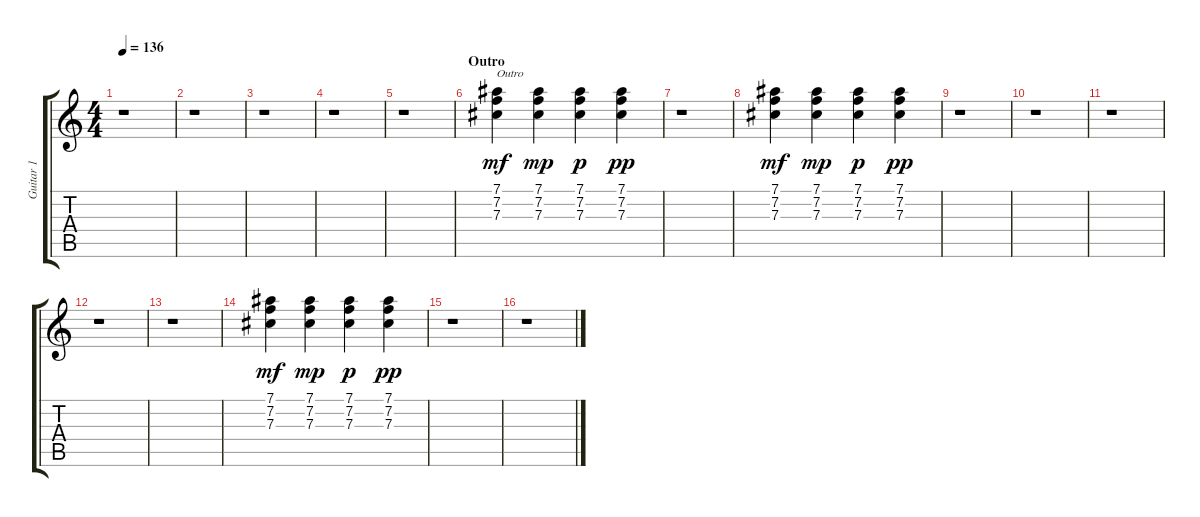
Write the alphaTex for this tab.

\track ("Guitar 1" "Guitar 1") {instrument electricguitarclean}
\staff {score tabs}
\tuning (Eb4 Bb3 Gb3 Db3 Ab2 Eb2) {hide}
\ts (4 4)
\tempo 136
\clef g2
\ks c
r.1{dy pp} |
r.1 |
r.1 |
r.1 |
r.1 |
\section ("" "Outro")
(7.1 7.2 7.3).4{txt "Outro" dy mf} (7.1 7.2 7.3).4{dy mp} (7.1 7.2 7.3).4{dy p} (7.1 7.2 7.3).4{dy pp} |
r.1 |
(7.1 7.2 7.3).4{dy mf} (7.1 7.2 7.3).4{dy mp} (7.1 7.2 7.3).4{dy p} (7.1 7.2 7.3).4{dy pp} |
r.1 |
r.1 |
r.1 |
r.1 |
r.1 |
(7.1 7.2 7.3).4{dy mf} (7.1 7.2 7.3).4{dy mp} (7.1 7.2 7.3).4{dy p} (7.1 7.2 7.3).4{dy pp} |
r.1 |
r.1
